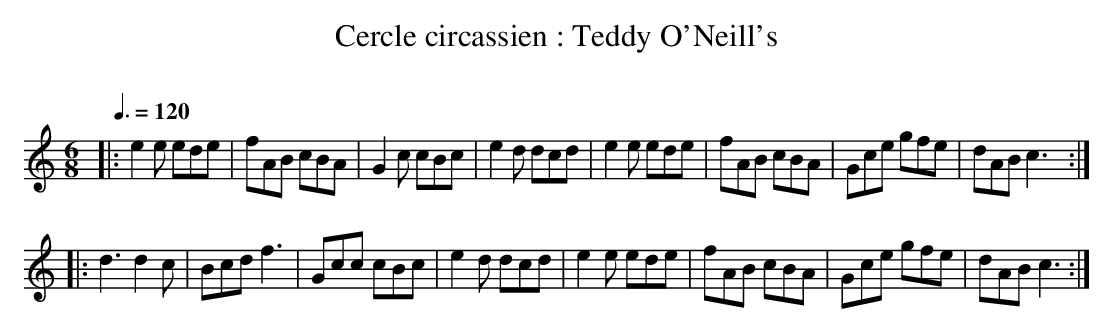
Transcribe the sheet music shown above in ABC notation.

X:1
T:Cercle circassien : Teddy O'Neill's
C:
L:1/8
M:6/8
Q:3/8=120
K:C
|: e2e ede | fAB cBA | G2c cBc | e2d dcd | e2e ede | fAB cBA | Gce gfe | dAB c3 ::
d3 d2c | Bcd f3 | Gcc cBc | e2d dcd | e2e ede | fAB cBA | Gce gfe | dAB c3 :|
